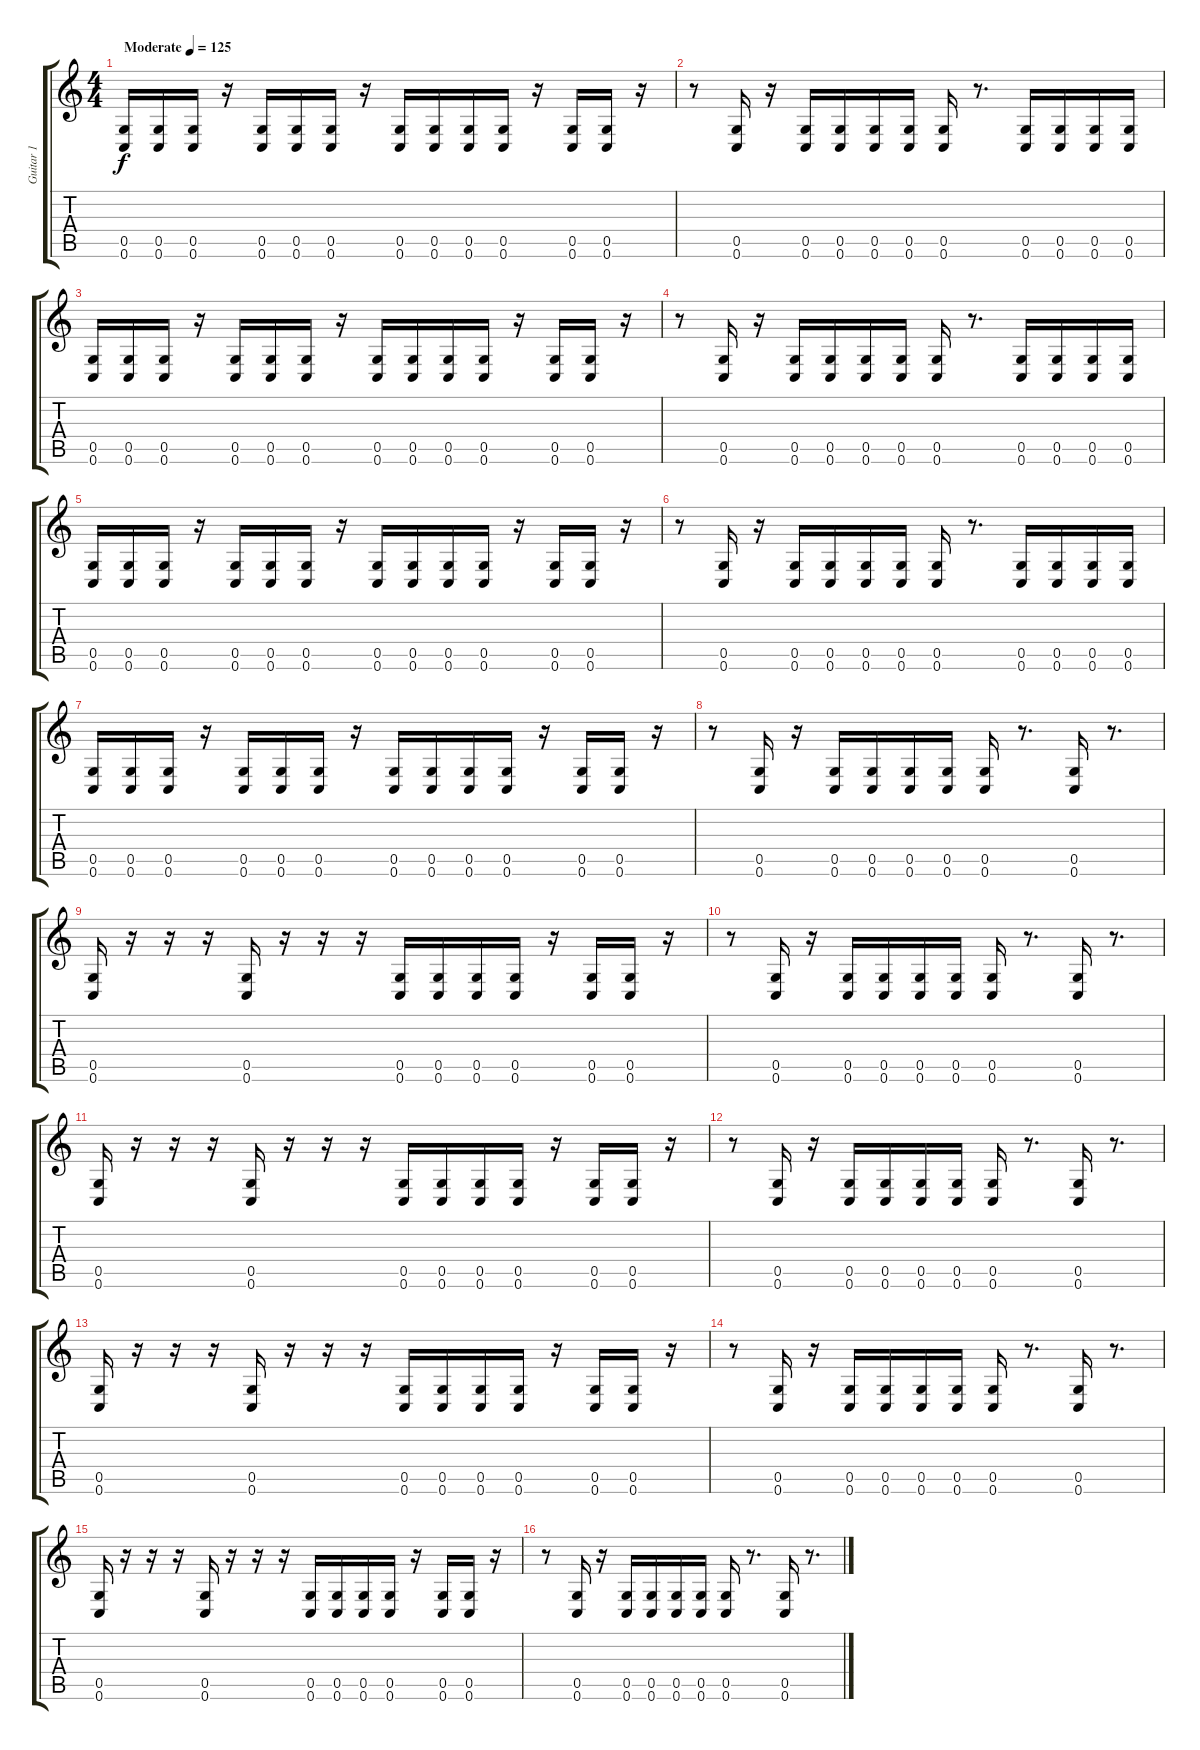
\track ("Guitar 1" "Guitar 1") {instrument distortionguitar}
\staff {score tabs}
\tuning (D4 A3 F3 C3 G2 C2) {hide}
\ts (4 4)
\tempo (125 "Moderate")
\clef g2
\ks c
(0.5 0.6).16{dy f instrument distortionguitar} (0.5 0.6).16 (0.5 0.6).16 r.16 (0.5 0.6).16 (0.5 0.6).16 (0.5 0.6).16 r.16 (0.5 0.6).16 (0.5 0.6).16 (0.5 0.6).16 (0.5 0.6).16 r.16 (0.5 0.6).16 (0.5 0.6).16 r.16 |
r.8 (0.5 0.6).16 r.16 (0.5 0.6).16 (0.5 0.6).16 (0.5 0.6).16 (0.5 0.6).16 (0.5 0.6).16 r.8{d} (0.5 0.6).16 (0.5 0.6).16 (0.5 0.6).16 (0.5 0.6).16 |
(0.5 0.6).16 (0.5 0.6).16 (0.5 0.6).16 r.16 (0.5 0.6).16 (0.5 0.6).16 (0.5 0.6).16 r.16 (0.5 0.6).16 (0.5 0.6).16 (0.5 0.6).16 (0.5 0.6).16 r.16 (0.5 0.6).16 (0.5 0.6).16 r.16 |
r.8 (0.5 0.6).16 r.16 (0.5 0.6).16 (0.5 0.6).16 (0.5 0.6).16 (0.5 0.6).16 (0.5 0.6).16 r.8{d} (0.5 0.6).16 (0.5 0.6).16 (0.5 0.6).16 (0.5 0.6).16 |
(0.5 0.6).16 (0.5 0.6).16 (0.5 0.6).16 r.16 (0.5 0.6).16 (0.5 0.6).16 (0.5 0.6).16 r.16 (0.5 0.6).16 (0.5 0.6).16 (0.5 0.6).16 (0.5 0.6).16 r.16 (0.5 0.6).16 (0.5 0.6).16 r.16 |
r.8 (0.5 0.6).16 r.16 (0.5 0.6).16 (0.5 0.6).16 (0.5 0.6).16 (0.5 0.6).16 (0.5 0.6).16 r.8{d} (0.5 0.6).16 (0.5 0.6).16 (0.5 0.6).16 (0.5 0.6).16 |
(0.5 0.6).16 (0.5 0.6).16 (0.5 0.6).16 r.16 (0.5 0.6).16 (0.5 0.6).16 (0.5 0.6).16 r.16 (0.5 0.6).16 (0.5 0.6).16 (0.5 0.6).16 (0.5 0.6).16 r.16 (0.5 0.6).16 (0.5 0.6).16 r.16 |
r.8 (0.5 0.6).16 r.16 (0.5 0.6).16 (0.5 0.6).16 (0.5 0.6).16 (0.5 0.6).16 (0.5 0.6).16 r.8{d} (0.5 0.6).16 r.8{d} |
(0.5 0.6).16 r.16 r.16 r.16 (0.5 0.6).16 r.16 r.16 r.16 (0.5 0.6).16 (0.5 0.6).16 (0.5 0.6).16 (0.5 0.6).16 r.16 (0.5 0.6).16 (0.5 0.6).16 r.16 |
r.8 (0.5 0.6).16 r.16 (0.5 0.6).16 (0.5 0.6).16 (0.5 0.6).16 (0.5 0.6).16 (0.5 0.6).16 r.8{d} (0.5 0.6).16 r.8{d} |
(0.5 0.6).16 r.16 r.16 r.16 (0.5 0.6).16 r.16 r.16 r.16 (0.5 0.6).16 (0.5 0.6).16 (0.5 0.6).16 (0.5 0.6).16 r.16 (0.5 0.6).16 (0.5 0.6).16 r.16 |
r.8 (0.5 0.6).16 r.16 (0.5 0.6).16 (0.5 0.6).16 (0.5 0.6).16 (0.5 0.6).16 (0.5 0.6).16 r.8{d} (0.5 0.6).16 r.8{d} |
(0.5 0.6).16 r.16 r.16 r.16 (0.5 0.6).16 r.16 r.16 r.16 (0.5 0.6).16 (0.5 0.6).16 (0.5 0.6).16 (0.5 0.6).16 r.16 (0.5 0.6).16 (0.5 0.6).16 r.16 |
r.8 (0.5 0.6).16 r.16 (0.5 0.6).16 (0.5 0.6).16 (0.5 0.6).16 (0.5 0.6).16 (0.5 0.6).16 r.8{d} (0.5 0.6).16 r.8{d} |
(0.5 0.6).16 r.16 r.16 r.16 (0.5 0.6).16 r.16 r.16 r.16 (0.5 0.6).16 (0.5 0.6).16 (0.5 0.6).16 (0.5 0.6).16 r.16 (0.5 0.6).16 (0.5 0.6).16 r.16 |
r.8 (0.5 0.6).16 r.16 (0.5 0.6).16 (0.5 0.6).16 (0.5 0.6).16 (0.5 0.6).16 (0.5 0.6).16 r.8{d} (0.5 0.6).16 r.8{d}
